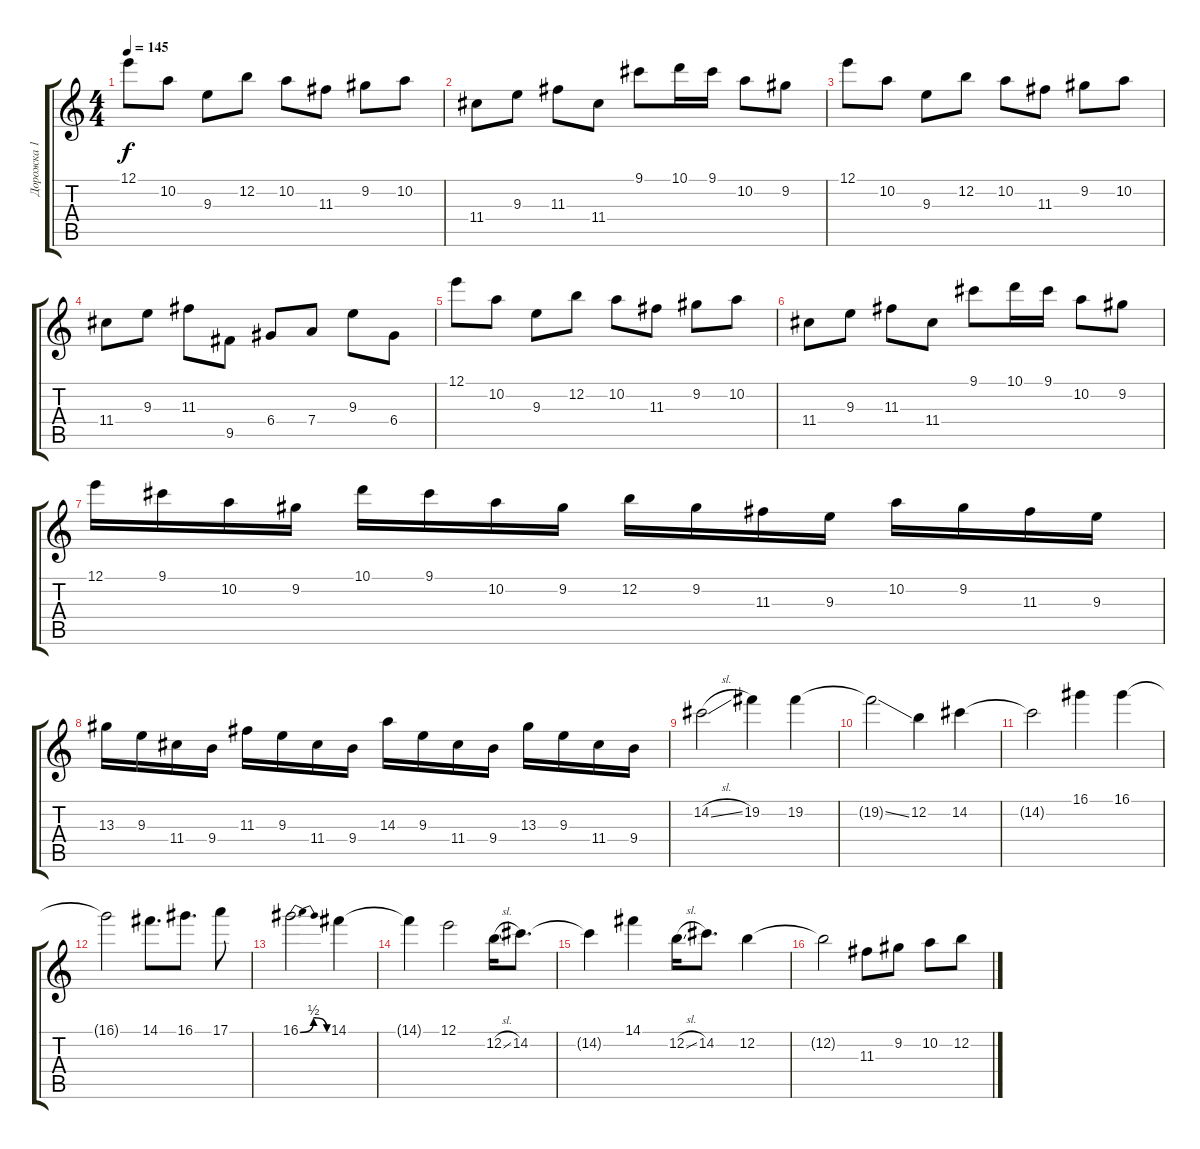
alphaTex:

\track ("Дорожка 1" "Дорожка 1") {instrument distortionguitar}
\staff {score tabs}
\tuning (E4 B3 G3 D3 A2 E2) {hide}
\ts (4 4)
\tempo 145
\clef g2
\ks c
12.1.8{dy f} 10.2.8 9.3.8 12.2.8 10.2.8 11.3.8 9.2.8 10.2.8 |
11.4.8 9.3.8 11.3.8 11.4.8 9.1.8 10.1.16 9.1.16 10.2.8 9.2.8 |
12.1.8 10.2.8 9.3.8 12.2.8 10.2.8 11.3.8 9.2.8 10.2.8 |
11.4.8 9.3.8 11.3.8 9.5.8 6.4.8 7.4.8 9.3.8 6.4.8 |
12.1.8 10.2.8 9.3.8 12.2.8 10.2.8 11.3.8 9.2.8 10.2.8 |
11.4.8 9.3.8 11.3.8 11.4.8 9.1.8 10.1.16 9.1.16 10.2.8 9.2.8 |
12.1.16 9.1.16 10.2.16 9.2.16 10.1.16 9.1.16 10.2.16 9.2.16 12.2.16 9.2.16 11.3.16 9.3.16 10.2.16 9.2.16 11.3.16 9.3.16 |
13.3.16 9.3.16 11.4.16 9.4.16 11.3.16 9.3.16 11.4.16 9.4.16 14.3.16 9.3.16 11.4.16 9.4.16 13.3.16 9.3.16 11.4.16 9.4.16 |
14.2{sl}.2 19.2.4 19.2.4 |
19.2{ss t}.2 12.2.4 14.2.4 |
14.2{t}.2 16.1.4 16.1.4 |
16.1{t}.2 14.1.8{d} 16.1.8{d} 17.1.8 |
16.1{be (bendrelease 0 0 15 2 41 2 60 0)}.2{d} 14.1.4 |
14.1{t}.4 12.1.2 12.2{sl}.16 14.2.8{d} |
14.2{t}.4 14.1.4 12.2{sl}.16 14.2.8{d} 12.2.4 |
12.2{t}.2 11.3.8 9.2.8 10.2.8 12.2{sl}.8
